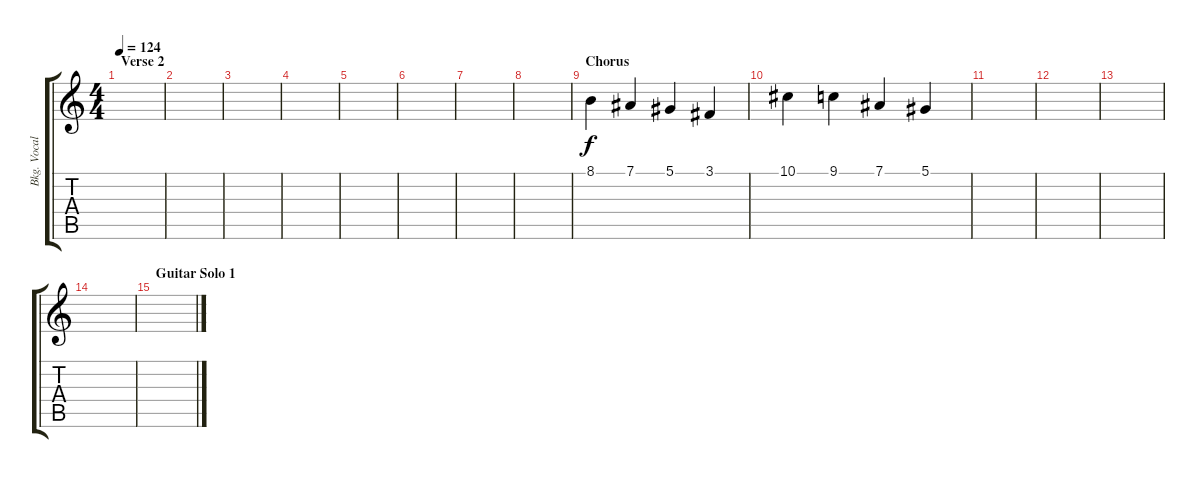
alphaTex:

\track ("Bkg. Vocal" "Bkg. Vocal") {instrument choiraahs}
\staff {score tabs}
\tuning (Eb4 Bb3 Gb3 Db3 Ab2 Eb2) {hide}
\ts (4 4)
\section ("" "Verse 2")
\tempo 124
\clef g2
\ks c
|
|
|
|
|
|
|
|
\section ("" "Chorus")
8.1.4 7.1.4 5.1.4 3.1.4 |
10.1.4 9.1.4 7.1.4 5.1.4 |
|
|
|
|
\section ("" "Guitar Solo 1")
